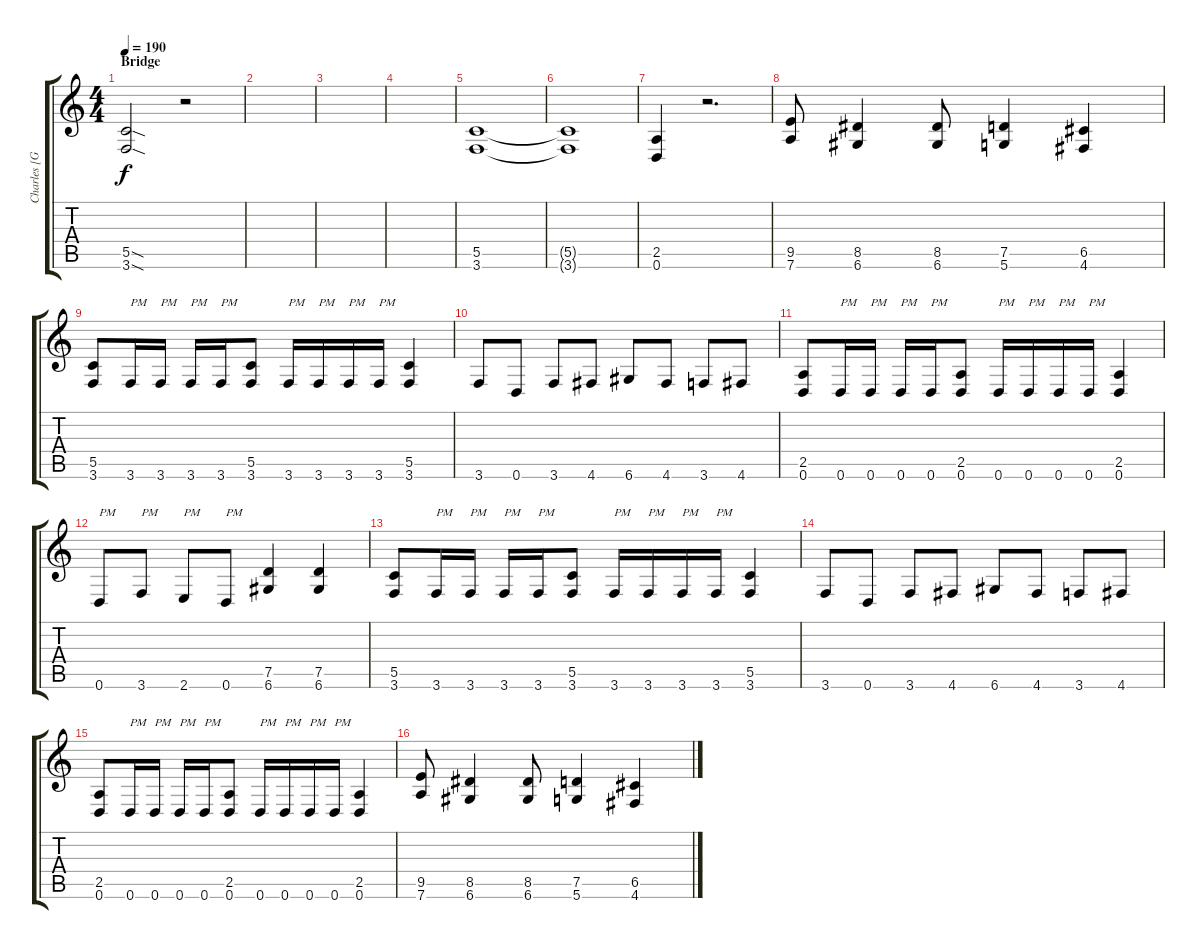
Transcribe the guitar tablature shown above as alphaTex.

\track ("Charles [Guitar]" "Charles [G") {instrument distortionguitar}
\staff {score tabs}
\tuning (D4 A3 F3 C3 G2 D2) {hide}
\ts (4 4)
\section ("" "Bridge")
\tempo 190
\clef g2
\ks c
(5.5{sod} 3.6{sod}).2{dy f} r.2 |
|
|
|
(5.5 3.6).1 |
(5.5{t} 3.6{t}).1 |
(2.5 0.6).4 r.2{d} |
(9.5 7.6).8 (8.5 6.6).4 (8.5 6.6).8 (7.5 5.6).4 (6.5 4.6).4 |
(5.5 3.6).8 3.6.16{txt "PM"} 3.6.16{txt "PM"} 3.6.16{txt "PM"} 3.6.16{txt "PM"} (5.5 3.6).8 3.6.16{txt "PM"} 3.6.16{txt "PM"} 3.6.16{txt "PM"} 3.6.16{txt "PM"} (5.5 3.6).4 |
3.6.8 0.6.8 3.6.8 4.6.8 6.6.8 4.6.8 3.6.8 4.6.8 |
(2.5 0.6).8 0.6.16{txt "PM"} 0.6.16{txt "PM"} 0.6.16{txt "PM"} 0.6.16{txt "PM"} (2.5 0.6).8 0.6.16{txt "PM"} 0.6.16{txt "PM"} 0.6.16{txt "PM"} 0.6.16{txt "PM"} (2.5 0.6).4 |
0.6.8{txt "PM"} 3.6.8{txt "PM"} 2.6.8{txt "PM"} 0.6.8{txt "PM"} (7.5 6.6).4 (7.5 6.6).4 |
(5.5 3.6).8 3.6.16{txt "PM"} 3.6.16{txt "PM"} 3.6.16{txt "PM"} 3.6.16{txt "PM"} (5.5 3.6).8 3.6.16{txt "PM"} 3.6.16{txt "PM"} 3.6.16{txt "PM"} 3.6.16{txt "PM"} (5.5 3.6).4 |
3.6.8 0.6.8 3.6.8 4.6.8 6.6.8 4.6.8 3.6.8 4.6.8 |
(2.5 0.6).8 0.6.16{txt "PM"} 0.6.16{txt "PM"} 0.6.16{txt "PM"} 0.6.16{txt "PM"} (2.5 0.6).8 0.6.16{txt "PM"} 0.6.16{txt "PM"} 0.6.16{txt "PM"} 0.6.16{txt "PM"} (2.5 0.6).4 |
(9.5 7.6).8 (8.5 6.6).4 (8.5 6.6).8 (7.5 5.6).4 (6.5 4.6).4
